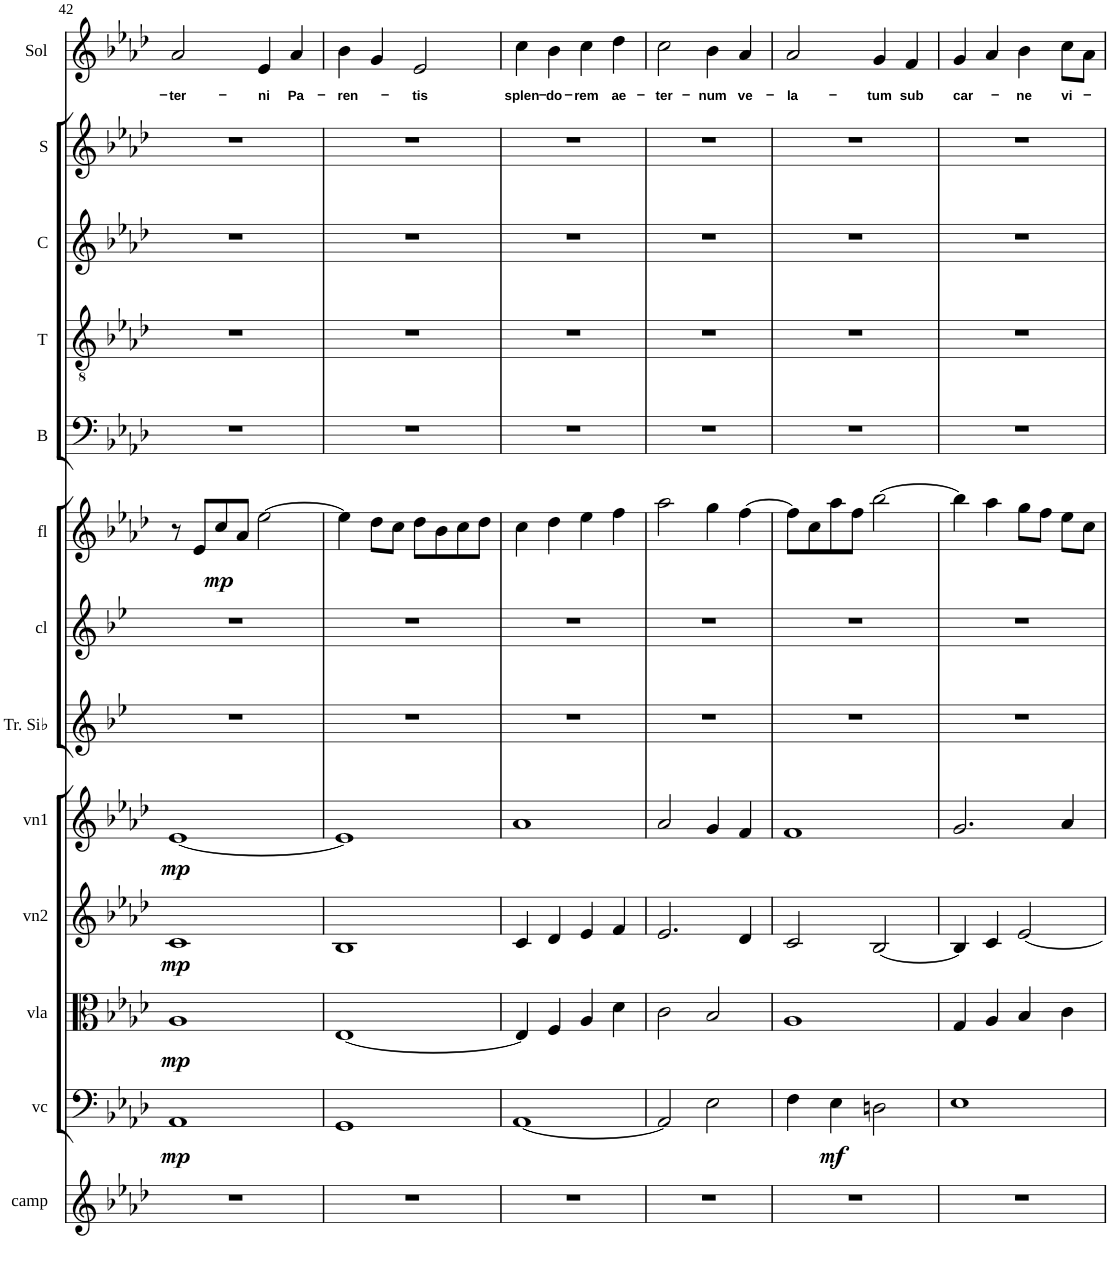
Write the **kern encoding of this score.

**kern	**kern	**dynam	**kern	**dynam	**kern	**dynam	**kern	**dynam	**kern	**kern	**kern	**dynam	**kern	**kern	**kern	**kern	**kern	**text
*part13	*part12	*part12	*part11	*part11	*part10	*part10	*part9	*part9	*part8	*part7	*part6	*part6	*part5	*part4	*part3	*part2	*part1	*part1
*staff13	*staff12	*staff12	*staff11	*staff11	*staff10	*staff10	*staff9	*staff9	*staff8	*staff7	*staff6	*staff6	*staff5	*staff4	*staff3	*staff2	*staff1	*staff1
*I"Campane	*I"Violoncello	*	*I"Viola	*	*I"Violino 2	*	*I"Violino 1	*	*I"Tromba in Sib	*I"Clarinetto	*I"Flauto	*	*I"B	*I"T	*I"C	*I"S	*I"Solista	*
*I'camp	*I'vc	*	*I'vla	*	*I'vn2	*	*I'vn1	*	*I'Tr. Sib	*I'cl	*I'fl	*	*I'B	*I'T	*I'C	*I'S	*I'Sol	*
!!LO:PB:g=z
*clefG2	*clefF4	*	*clefC3	*	*clefG2	*	*clefG2	*	*clefG2	*clefG2	*clefG2	*	*clefF4	*clefGv2	*clefG2	*clefG2	*clefG2	*
*	*	*	*	*	*	*	*	*	*Trd1c2	*Trd1c2	*	*	*	*	*	*	*	*
*k[b-e-a-d-]	*k[b-e-a-d-]	*	*k[b-e-a-d-]	*	*k[b-e-a-d-]	*	*k[b-e-a-d-]	*	*k[b-e-]	*k[b-e-]	*k[b-e-a-d-]	*	*k[b-e-a-d-]	*k[b-e-a-d-]	*k[b-e-a-d-]	*k[b-e-a-d-]	*k[b-e-a-d-]	*
*M4/4	*M4/4	*	*M4/4	*	*M4/4	*	*M4/4	*	*M4/4	*M4/4	*M4/4	*	*M4/4	*M4/4	*M4/4	*M4/4	*M4/4	*
*met(c)	*met(c)	*	*met(c)	*	*met(c)	*	*met(c)	*	*met(c)	*met(c)	*met(c)	*	*met(c)	*met(c)	*met(c)	*met(c)	*met(c)	*
=42	=42	=42	=42	=42	=42	=42	=42	=42	=42	=42	=42	=42	=42	=42	=42	=42	=42	=42
!	!	!LO:DY:b	!	!LO:DY:b	!	!LO:DY:b	!	!LO:DY:b	!	!	!	!	!	!	!	!	!	!LO:LY:b
1r	1AA-	mp	1A-	mp	1c	mp	[1e-	mp	1r	1r	8r	.	1r	1r	1r	1r	2a-/	-ter-
.	.	.	.	.	.	.	.	.	.	.	8e-/L	.	.	.	.	.	.	.
!	!	!	!	!	!	!	!	!	!	!	!	!LO:DY:b	!	!	!	!	!	!
.	.	.	.	.	.	.	.	.	.	.	8cc/	mp	.	.	.	.	.	.
.	.	.	.	.	.	.	.	.	.	.	8a-/J	.	.	.	.	.	.	.
!	!	!	!	!	!	!	!	!	!	!	!	!	!	!	!	!	!	!LO:LY:b
.	.	.	.	.	.	.	.	.	.	.	[2ee-\	.	.	.	.	.	4e-/	-ni
!	!	!	!	!	!	!	!	!	!	!	!	!	!	!	!	!	!	!LO:LY:b
.	.	.	.	.	.	.	.	.	.	.	.	.	.	.	.	.	4a-/	Pa-
=43	=43	=43	=43	=43	=43	=43	=43	=43	=43	=43	=43	=43	=43	=43	=43	=43	=43	=43
!	!	!	!	!	!	!	!	!	!	!	!	!	!	!	!	!	!	!LO:LY:b
1r	1GG	.	[1E-	.	1B-	.	1e-]	.	1r	1r	4ee-\]	.	1r	1r	1r	1r	4b-\	-ren-
.	.	.	.	.	.	.	.	.	.	.	8dd-\L	.	.	.	.	.	4g/	.
.	.	.	.	.	.	.	.	.	.	.	8cc\J	.	.	.	.	.	.	.
!	!	!	!	!	!	!	!	!	!	!	!	!	!	!	!	!	!	!LO:LY:b
.	.	.	.	.	.	.	.	.	.	.	8dd-\L	.	.	.	.	.	2e-/	-tis
.	.	.	.	.	.	.	.	.	.	.	8b-\	.	.	.	.	.	.	.
.	.	.	.	.	.	.	.	.	.	.	8cc\	.	.	.	.	.	.	.
.	.	.	.	.	.	.	.	.	.	.	8dd-\J	.	.	.	.	.	.	.
=44	=44	=44	=44	=44	=44	=44	=44	=44	=44	=44	=44	=44	=44	=44	=44	=44	=44	=44
!	!	!	!	!	!	!	!	!	!	!	!	!	!	!	!	!	!	!LO:LY:b
1r	[1AA-	.	4E-/]	.	4c/	.	1a-	.	1r	1r	4cc\	.	1r	1r	1r	1r	4cc\	splen-
!	!	!	!	!	!	!	!	!	!	!	!	!	!	!	!	!	!	!LO:LY:b
.	.	.	4F/	.	4d-/	.	.	.	.	.	4dd-\	.	.	.	.	.	4b-\	-do-
!	!	!	!	!	!	!	!	!	!	!	!	!	!	!	!	!	!	!LO:LY:b
.	.	.	4A-/	.	4e-/	.	.	.	.	.	4ee-\	.	.	.	.	.	4cc\	-rem
!	!	!	!	!	!	!	!	!	!	!	!	!	!	!	!	!	!	!LO:LY:b
.	.	.	4d-\	.	4f/	.	.	.	.	.	4ff\	.	.	.	.	.	4dd-\	ae-
=45	=45	=45	=45	=45	=45	=45	=45	=45	=45	=45	=45	=45	=45	=45	=45	=45	=45	=45
!	!	!	!	!	!	!	!	!	!	!	!	!	!	!	!	!	!	!LO:LY:b
1r	2AA-/]	.	2c\	.	2.e-/	.	2a-/	.	1r	1r	2aa-\	.	1r	1r	1r	1r	2cc\	-ter-
!	!	!	!	!	!	!	!	!	!	!	!	!	!	!	!	!	!	!LO:LY:b
.	2E-\	.	2B-/	.	.	.	4g/	.	.	.	4gg\	.	.	.	.	.	4b-\	-num
!	!	!	!	!	!	!	!	!	!	!	!	!	!	!	!	!	!	!LO:LY:b
.	.	.	.	.	4d-/	.	4f/	.	.	.	[4ff\	.	.	.	.	.	4a-/	ve-
=46	=46	=46	=46	=46	=46	=46	=46	=46	=46	=46	=46	=46	=46	=46	=46	=46	=46	=46
!	!	!	!	!	!	!	!	!	!	!	!	!	!	!	!	!	!	!LO:LY:b
1r	4F\	.	1A-	.	2c/	.	1f	.	1r	1r	8ff\L]	.	1r	1r	1r	1r	2a-/	-la-
.	.	.	.	.	.	.	.	.	.	.	8cc\	.	.	.	.	.	.	.
!	!	!LO:DY:b	!	!	!	!	!	!	!	!	!	!	!	!	!	!	!	!
.	4E-\	mf	.	.	.	.	.	.	.	.	8aa-\	.	.	.	.	.	.	.
.	.	.	.	.	.	.	.	.	.	.	8ff\J	.	.	.	.	.	.	.
!	!	!	!	!	!	!	!	!	!	!	!	!	!	!	!	!	!	!LO:LY:b
.	2Dn\	.	.	.	[2B-/	.	.	.	.	.	[2bb-\	.	.	.	.	.	4g/	-tum
!	!	!	!	!	!	!	!	!	!	!	!	!	!	!	!	!	!	!LO:LY:b
.	.	.	.	.	.	.	.	.	.	.	.	.	.	.	.	.	4f/	sub
=47	=47	=47	=47	=47	=47	=47	=47	=47	=47	=47	=47	=47	=47	=47	=47	=47	=47	=47
!	!	!	!	!	!	!	!	!	!	!	!	!	!	!	!	!	!	!LO:LY:b
1r	1E-	.	4G/	.	4B-/]	.	2.g/	.	1r	1r	4bb-\]	.	1r	1r	1r	1r	4g/	car-
.	.	.	4A-/	.	4c/	.	.	.	.	.	4aa-\	.	.	.	.	.	4a-/	.
!	!	!	!	!	!	!	!	!	!	!	!	!	!	!	!	!	!	!LO:LY:b
.	.	.	4B-/	.	[2e-/	.	.	.	.	.	8gg\L	.	.	.	.	.	4b-\	-ne
.	.	.	.	.	.	.	.	.	.	.	8ff\J	.	.	.	.	.	.	.
!	!	!	!	!	!	!	!	!	!	!	!	!	!	!	!	!	!	!LO:LY:b
.	.	.	4c\	.	.	.	4a-/	.	.	.	8ee-\L	.	.	.	.	.	8cc\L	vi-
.	.	.	.	.	.	.	.	.	.	.	8cc\J	.	.	.	.	.	8a-\J	.
=	=	=	=	=	=	=	=	=	=	=	=	=	=	=	=	=	=	=
*-	*-	*-	*-	*-	*-	*-	*-	*-	*-	*-	*-	*-	*-	*-	*-	*-	*-	*-
